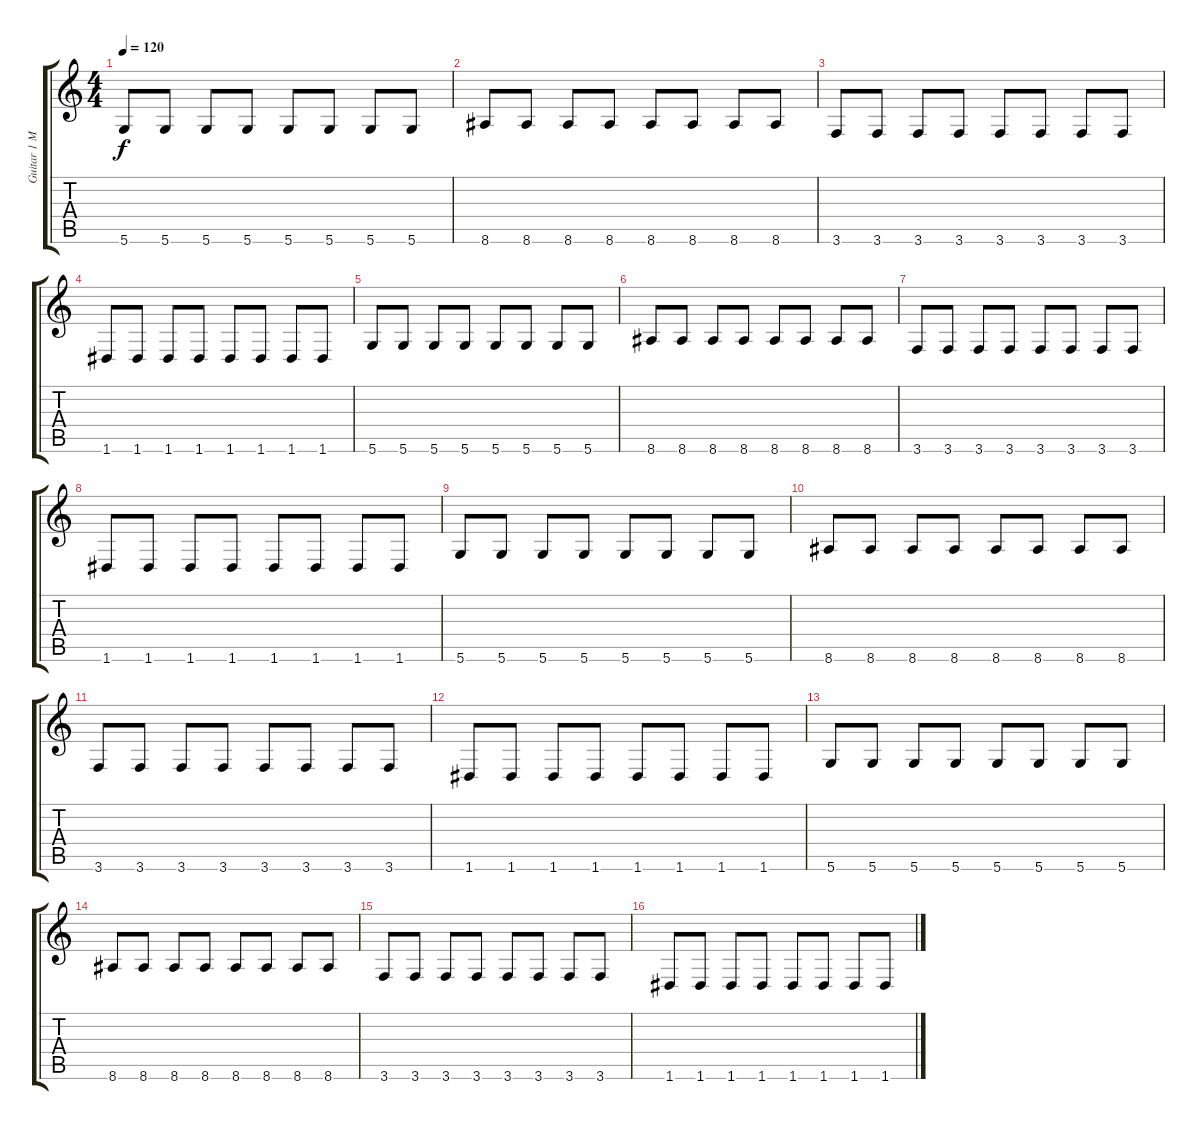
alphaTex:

\track ("Guitar 1 Muted" "Guitar 1 M") {instrument electricguitarmuted}
\staff {score tabs}
\tuning (E4 B3 G3 D3 A2 D2) {hide}
\ts (4 4)
\tempo 120
\clef g2
\ks c
5.6.8{dy f} 5.6.8 5.6.8 5.6.8 5.6.8 5.6.8 5.6.8 5.6.8 |
8.6.8 8.6.8 8.6.8 8.6.8 8.6.8 8.6.8 8.6.8 8.6.8 |
3.6.8 3.6.8 3.6.8 3.6.8 3.6.8 3.6.8 3.6.8 3.6.8 |
1.6.8 1.6.8 1.6.8 1.6.8 1.6.8 1.6.8 1.6.8 1.6.8 |
5.6.8 5.6.8 5.6.8 5.6.8 5.6.8 5.6.8 5.6.8 5.6.8 |
8.6.8 8.6.8 8.6.8 8.6.8 8.6.8 8.6.8 8.6.8 8.6.8 |
3.6.8 3.6.8 3.6.8 3.6.8 3.6.8 3.6.8 3.6.8 3.6.8 |
1.6.8 1.6.8 1.6.8 1.6.8 1.6.8 1.6.8 1.6.8 1.6.8 |
5.6.8 5.6.8 5.6.8 5.6.8 5.6.8 5.6.8 5.6.8 5.6.8 |
8.6.8 8.6.8 8.6.8 8.6.8 8.6.8 8.6.8 8.6.8 8.6.8 |
3.6.8 3.6.8 3.6.8 3.6.8 3.6.8 3.6.8 3.6.8 3.6.8 |
1.6.8 1.6.8 1.6.8 1.6.8 1.6.8 1.6.8 1.6.8 1.6.8 |
5.6.8 5.6.8 5.6.8 5.6.8 5.6.8 5.6.8 5.6.8 5.6.8 |
8.6.8 8.6.8 8.6.8 8.6.8 8.6.8 8.6.8 8.6.8 8.6.8 |
3.6.8 3.6.8 3.6.8 3.6.8 3.6.8 3.6.8 3.6.8 3.6.8 |
1.6.8 1.6.8 1.6.8 1.6.8 1.6.8 1.6.8 1.6.8 1.6.8
